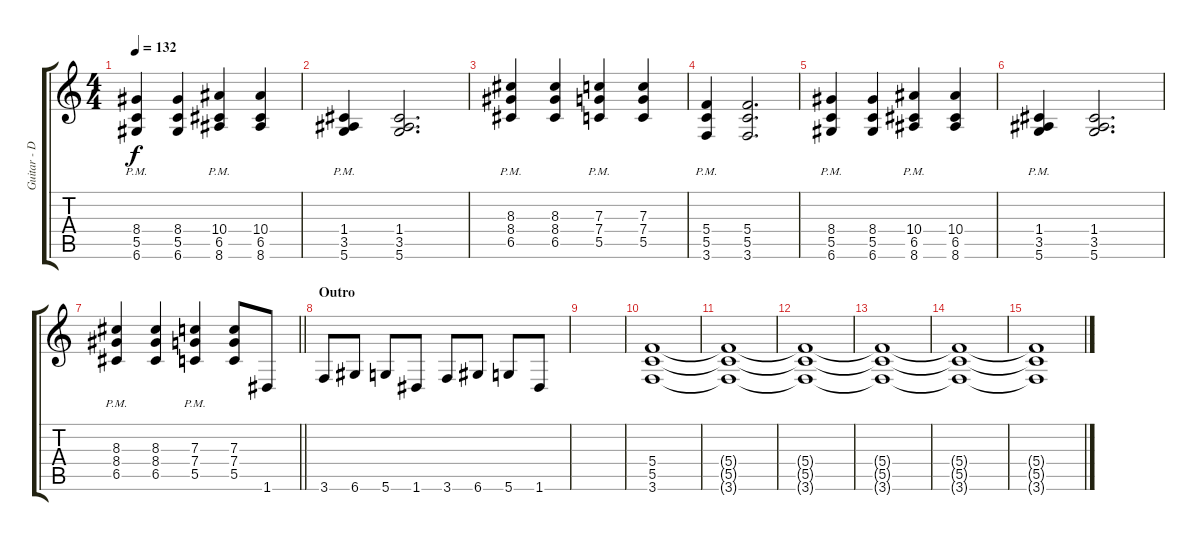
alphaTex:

\track ("Guitar - Deron Miller" "Guitar - D") {instrument distortionguitar}
\staff {score tabs}
\tuning (D4 A3 F3 C3 G2 D2) {hide}
\ts (4 4)
\tempo 132
\clef g2
\ks c
(8.4{pm} 5.5{pm} 6.6{pm}).4{dy f} (8.4 5.5 6.6).4 (10.4{pm} 6.5{pm} 8.6{pm}).4 (10.4 6.5 8.6).4 |
(1.4{pm} 3.5{pm} 5.6{pm}).4 (1.4 3.5 5.6).2{d} |
(8.3{pm} 8.4{pm} 6.5{pm}).4 (8.3 8.4 6.5).4 (7.3{pm} 7.4{pm} 5.5{pm}).4 (7.3 7.4 5.5).4 |
(5.4{pm} 5.5{pm} 3.6{pm}).4 (5.4 5.5 3.6).2{d} |
(8.4{pm} 5.5{pm} 6.6{pm}).4 (8.4 5.5 6.6).4 (10.4{pm} 6.5{pm} 8.6{pm}).4 (10.4 6.5 8.6).4 |
(1.4{pm} 3.5{pm} 5.6{pm}).4 (1.4 3.5 5.6).2{d} |
\barLineRight lightlight
(8.3{pm} 8.4{pm} 6.5{pm}).4 (8.3 8.4 6.5).4 (7.3{pm} 7.4{pm} 5.5{pm}).4 (7.3 7.4 5.5).8 1.6.8 |
\section ("" "Outro")
3.6.8 6.6.8 5.6.8 1.6.8 3.6.8 6.6.8 5.6.8 1.6.8 |
|
(5.4 5.5 3.6).1 |
(5.4{t} 5.5{t} 3.6{t}).1 |
(5.4{t} 5.5{t} 3.6{t}).1 |
(5.4{t} 5.5{t} 3.6{t}).1 |
(5.4{t} 5.5{t} 3.6{t}).1 |
(5.4{t} 5.5{t} 3.6{t}).1
